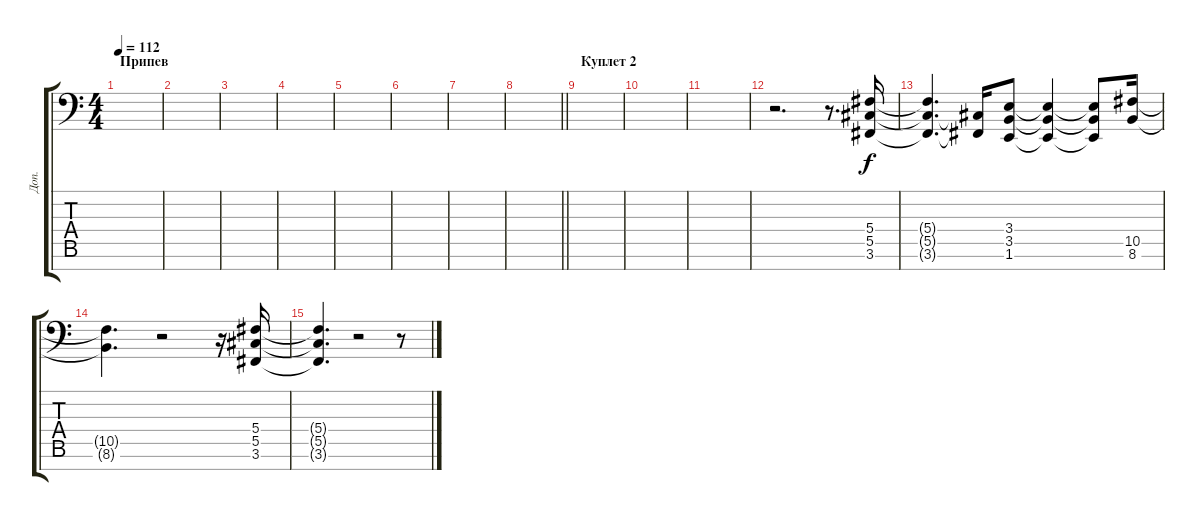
\track ("Доп." "Доп.") {instrument choiraahs}
\staff {score tabs}
\tuning (Eb4 Bb3 Gb3 Db3 Ab2 Eb2 Bb1) {hide}
\ts (4 4)
\section ("" "Припев")
\tempo 112
\clef f4
\ks aminor
|
|
|
|
|
|
|
\barLineRight lightlight
|
\section ("" "Куплет 2")
|
|
|
r.2{d} r.8{d} (5.4 5.5 3.6).16{volume 14} |
(5.4{t} 5.5{t} 3.6{t}).4{d volume 11} (5.5{t} 3.6{t}).16 (3.4 3.5 1.6).8{volume 14} (3.4{t} 3.5{t} 1.6{t}).4{volume 11} (3.4{t} 3.5{t} 1.6{t}).8 (10.5 8.6).16{volume 14} |
(10.5{t} 8.6{t}).4{d volume 11} r.2 r.16 (5.4 5.5 3.6).16{volume 14} |
(5.4{t} 5.5{t} 3.6{t}).4{d volume 11} r.2 r.8
